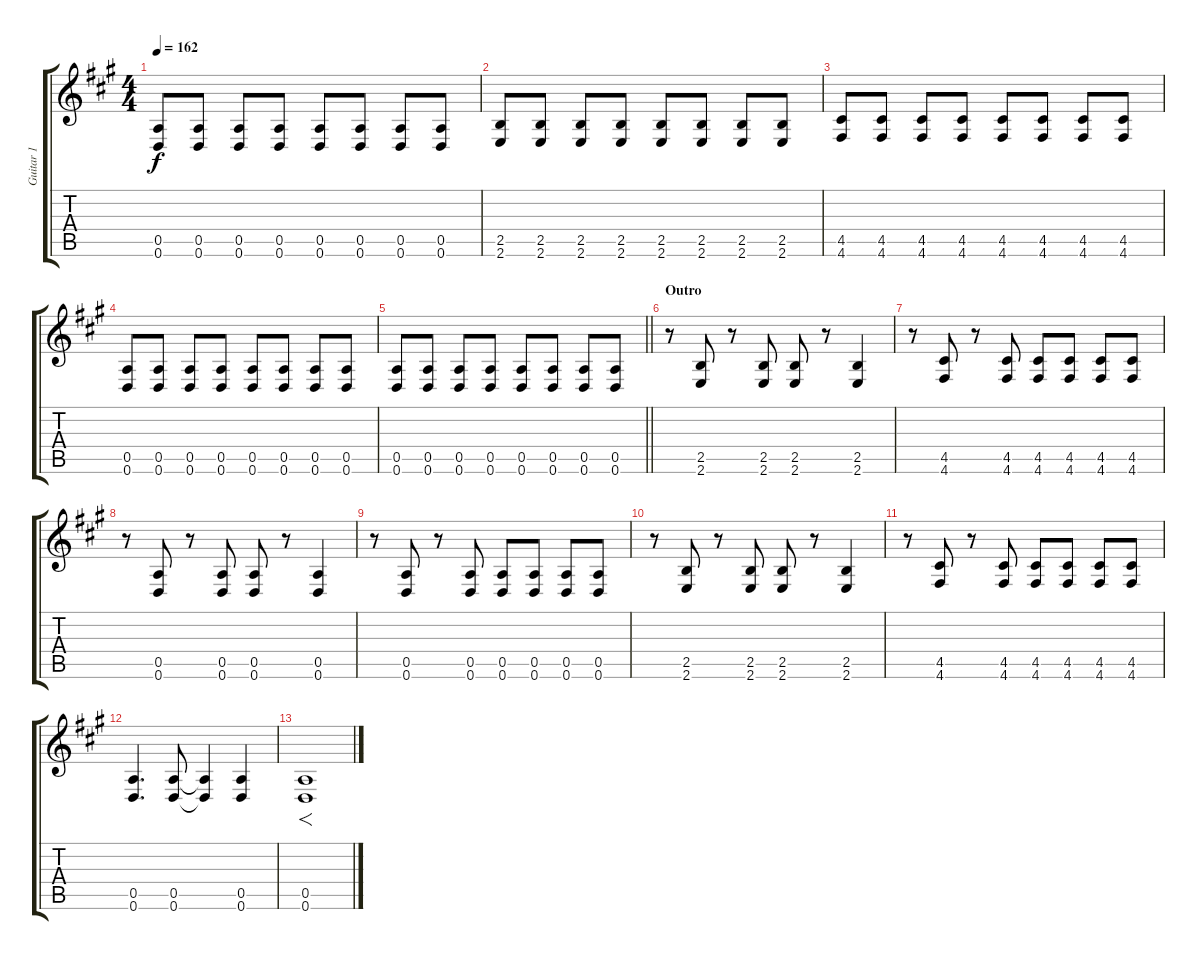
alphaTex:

\track ("Guitar 1" "Guitar 1") {instrument acousticguitarsteel}
\staff {score tabs}
\tuning (E4 B3 G3 D3 A2 D2) {hide}
\ts (4 4)
\tempo 162
\clef g2
\ks a
(0.5 0.6).8{dy f} (0.5 0.6).8 (0.5 0.6).8 (0.5 0.6).8 (0.5 0.6).8 (0.5 0.6).8 (0.5 0.6).8 (0.5 0.6).8 |
(2.5 2.6).8 (2.5 2.6).8 (2.5 2.6).8 (2.5 2.6).8 (2.5 2.6).8 (2.5 2.6).8 (2.5 2.6).8 (2.5 2.6).8 |
(4.5 4.6).8 (4.5 4.6).8 (4.5 4.6).8 (4.5 4.6).8 (4.5 4.6).8 (4.5 4.6).8 (4.5 4.6).8 (4.5 4.6).8 |
(0.5 0.6).8 (0.5 0.6).8 (0.5 0.6).8 (0.5 0.6).8 (0.5 0.6).8 (0.5 0.6).8 (0.5 0.6).8 (0.5 0.6).8 |
\barLineRight lightlight
(0.5 0.6).8 (0.5 0.6).8 (0.5 0.6).8 (0.5 0.6).8 (0.5 0.6).8 (0.5 0.6).8 (0.5 0.6).8 (0.5 0.6).8 |
\section ("" "Outro")
r.8 (2.5 2.6).8 r.8 (2.5 2.6).8 (2.5 2.6).8 r.8 (2.5 2.6).4 |
r.8 (4.5 4.6).8 r.8 (4.5 4.6).8 (4.5 4.6).8 (4.5 4.6).8 (4.5 4.6).8 (4.5 4.6).8 |
r.8 (0.5 0.6).8 r.8 (0.5 0.6).8 (0.5 0.6).8 r.8 (0.5 0.6).4 |
r.8 (0.5 0.6).8 r.8 (0.5 0.6).8 (0.5 0.6).8 (0.5 0.6).8 (0.5 0.6).8 (0.5 0.6).8 |
r.8 (2.5 2.6).8 r.8 (2.5 2.6).8 (2.5 2.6).8 r.8 (2.5 2.6).4 |
r.8 (4.5 4.6).8 r.8 (4.5 4.6).8 (4.5 4.6).8 (4.5 4.6).8 (4.5 4.6).8 (4.5 4.6).8 |
(0.5 0.6).4{d} (0.5 0.6).8 (0.5{t} 0.6{t}).4 (0.5 0.6).4 |
(0.5 0.6).1{f}
